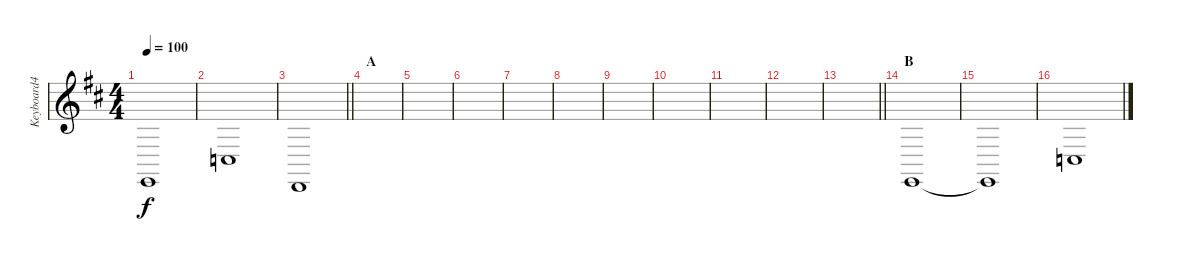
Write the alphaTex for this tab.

\track ("Keyboard4" "Keyboard4") {instrument lead2sawtooth}
\staff {score}
\tuning (E4 B3 G3 D3 A2 D2) {hide}
\ts (4 4)
\tempo 100
\clef g2
\ks bminor
2.6.1{dy f} |
3.5.1 |
\barLineRight lightlight
0.6.1 |
\section ("" "A")
|
|
|
|
|
|
|
|
|
\barLineRight lightlight
|
\section ("" "B")
2.6.1 |
2.6{t}.1 |
3.5.1
